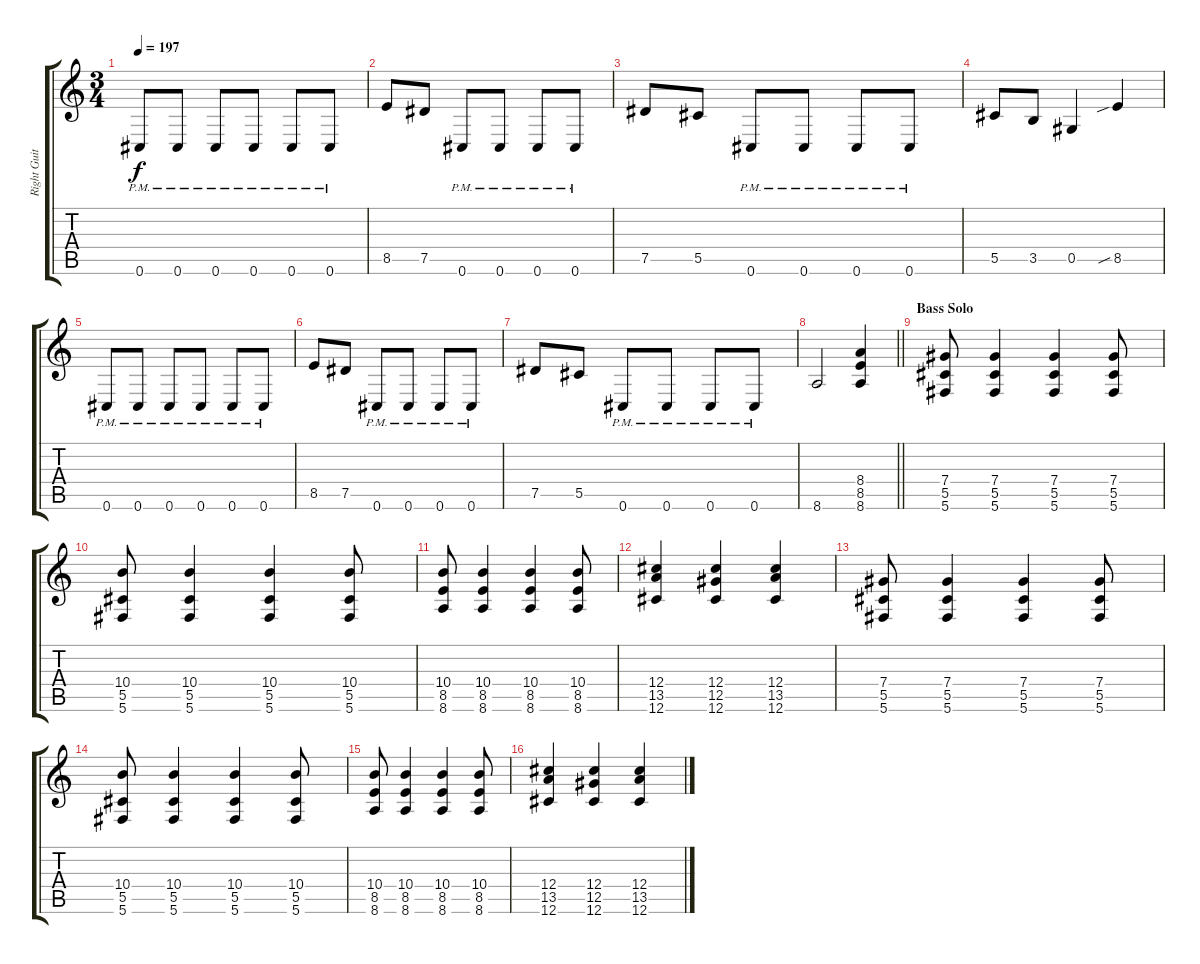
\track ("Right Guitar" "Right Guit") {instrument distortionguitar}
\staff {score tabs}
\tuning (Eb4 Bb3 Gb3 Db3 Ab2 Db2) {hide}
\ts (3 4)
\tempo 197
\clef g2
\ks c
0.6{pm}.8{dy f} 0.6{pm}.8 0.6{pm}.8 0.6{pm}.8 0.6{pm}.8 0.6{pm}.8 |
8.5.8 7.5.8 0.6{pm}.8 0.6{pm}.8 0.6{pm}.8 0.6{pm}.8 |
7.5.8 5.5.8 0.6{pm}.8 0.6{pm}.8 0.6{pm}.8 0.6{pm}.8 |
5.5.8 3.5.8 0.5.4 8.5{sib}.4 |
0.6{pm}.8 0.6{pm}.8 0.6{pm}.8 0.6{pm}.8 0.6{pm}.8 0.6{pm}.8 |
8.5.8 7.5.8 0.6{pm}.8 0.6{pm}.8 0.6{pm}.8 0.6{pm}.8 |
7.5.8 5.5.8 0.6{pm}.8 0.6{pm}.8 0.6{pm}.8 0.6{pm}.8 |
\barLineRight lightlight
8.6.2 (8.4 8.5 8.6).4 |
\section ("" "Bass Solo")
(7.4 5.5 5.6).8 (7.4 5.5 5.6).4 (7.4 5.5 5.6).4 (7.4 5.5 5.6).8 |
(10.4 5.5 5.6).8 (10.4 5.5 5.6).4 (10.4 5.5 5.6).4 (10.4 5.5 5.6).8 |
(10.4 8.5 8.6).8 (10.4 8.5 8.6).4 (10.4 8.5 8.6).4 (10.4 8.5 8.6).8 |
(12.4 13.5 12.6).4 (12.4 12.5 12.6).4 (12.4 13.5 12.6).4 |
(7.4 5.5 5.6).8 (7.4 5.5 5.6).4 (7.4 5.5 5.6).4 (7.4 5.5 5.6).8 |
(10.4 5.5 5.6).8 (10.4 5.5 5.6).4 (10.4 5.5 5.6).4 (10.4 5.5 5.6).8 |
(10.4 8.5 8.6).8 (10.4 8.5 8.6).4 (10.4 8.5 8.6).4 (10.4 8.5 8.6).8 |
(12.4 13.5 12.6).4 (12.4 12.5 12.6).4 (12.4 13.5 12.6).4
